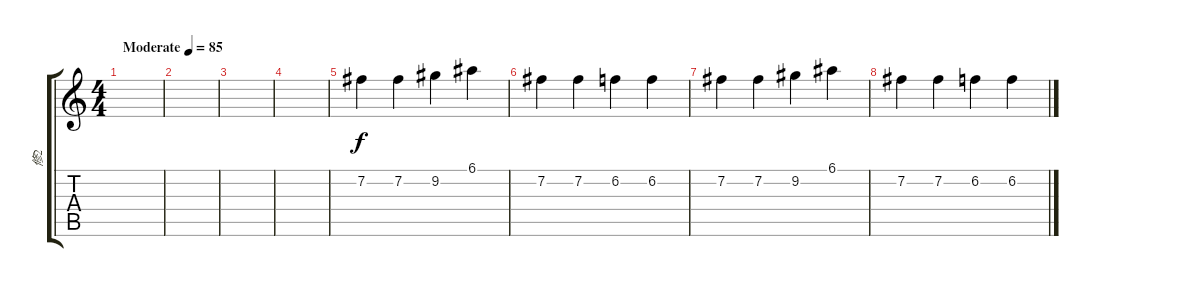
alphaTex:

\track ("修2" "修2") {instrument overdrivenguitar}
\staff {score tabs}
\tuning (E4 B3 G3 D3 A2 E2) {hide}
\ts (4 4)
\tempo (85 "Moderate")
\clef g2
\ks c
|
|
|
|
7.2.4 7.2.4 9.2.4 6.1.4 |
7.2.4 7.2.4 6.2.4 6.2.4 |
7.2.4 7.2.4 9.2.4 6.1.4 |
7.2.4 7.2.4 6.2.4 6.2.4
